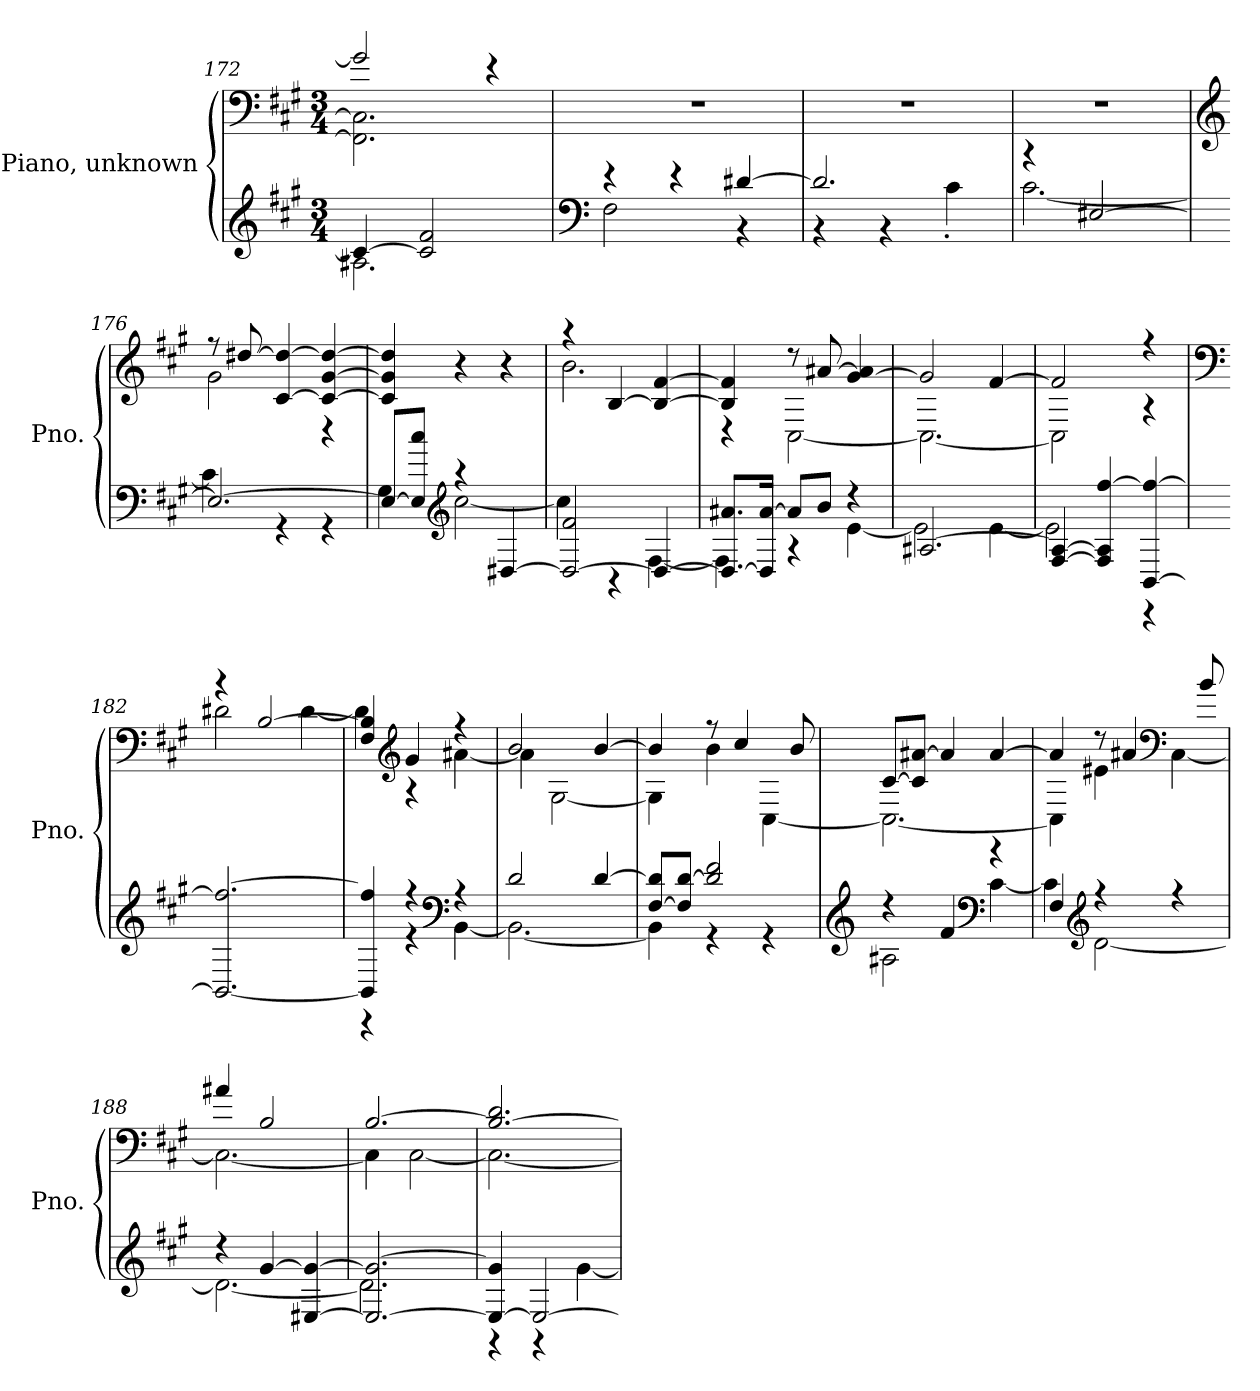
**kern	**kern
*part1	*part1
*staff2	*staff1
*I"Piano, unknown	*
*I'Pno.	*
*clefG2	*clefF4
*k[f#c#g#]	*k[f#c#g#]
*M3/4	*M3/4
=172	=172
*^	*^
4c#/_	2.A#X\	2g#/]	2.FF#\] 2.C#\]
2c#/] 2f#/	.	.	.
.	.	4r	.
*	*	*v	*v
!!LO:LB:g=z
=173	=173	=173
*clefF4	*	*
4r	2F#\	2.r
4r	.	.
[4d#X/	4r	.
=174	=174	=174
2.d#/]	4r	2.r
.	4r	.
.	4c#'\	.
=175	=175	=175
4r	[2.c#\	2.r
[2E#X/	.	.
=176	=176	=176
*	*	*clefG2
*	*	*^
2.E#/_	4c#\]	8r	2g#\
.	.	[8dd#X/	.
.	4r	[4c#/ 4dd#/_	.
.	4r	4c#/_ [4g#/ 4dd#/_	4r
*	*	*v	*v
=177	=177	=177
8E#/L_	4G#\	4c#/] 4g#/] 4dd#/]
8E#/] 8cc#/J	.	.
*clefG2	*	*
4r	[2cc#\	4r
[4D#X/	.	4r
=178	=178	=178
*	*	*^
2D#/_ 2f#/	4cc#\]	4r	2.b\
.	4r	[4B/	.
4D#/_	[4F#\	4B/_ [4f#/	.
!!LO:PB:g=z	!!
=179	=179	=179	=179
8.D#/_ 8.a#X/L	4F#\]	4B/] 4f#/]	4r
16D#/] [16a#/Jk	.	.	.
8a#/L]	4r	8r	[2C#\
8b/J	.	[8a#X/	.
4r	[4e\	[4g#/ 4a#/]	.
=180	=180	=180	=180
[2.A#X/	2e\]	2g#/]	2.C#\_
.	[4e\	[4f#/	.
=181	=181	=181	=181
[4F#/ 4A#/_	2e\]	2f#/]	2C#\]
4F#/] 4A#/] [4ff#/	.	.	.
[4BB/ 4ff#/_	4r	4r	4r
*v	*v	*	*
=182	=182	=182
*	*clefF4	*
2.BB/_ 2.ff#/_	4r	2d#X\
.	[2B/	.
.	.	[4d#\
=183	=183	=183
*^	*	*
4BB/] 4ff#/]	4r	4F#/ 4B/]	4d#\]
*	*	*clefG2	*
4r	4r	4g#/	4r
*clefF4	*	*	*
4r	[4BB\	4r	[4a#X\
=184	=184	=184	=184
2d/	2.BB\_	2b/	4a#\]
.	.	.	[2G#\
[4d/	.	[4b/	.
!!LO:LB:g=z	!!
=185	=185	=185	=185
[8F#/ 8d/]L	4BB\]	4b/]	4G#\]
8F#/] [8d/J	.	.	.
2d/] 2f#/	4r	8r	4b\
.	.	4cc#/	.
.	4r	.	[4C#\
.	.	8b/	.
=186	=186	=186	=186
*clefG2	*	*	*
4r	2A#X\	[8c#/L	2.C#\_
.	.	8c#/] [8a#X/J	.
4f#/	.	4a#/]	.
*clefF4	*	*	*
4r	[4c#\	[4a#/	.
=187	=187	=187	=187
4F#/	4c#\]	4a#/]	4C#\]
*clefG2	*	*	*
4r	[2d\	8r	4e#X\
.	.	4a#X/	.
*	*	*clefF4	*
4r	.	.	[4C#\
.	.	8b/	.
=188	=188	=188	=188
4r	2.d\_	4a#X/	2.C#\_
[4g#/	.	2B/	.
[4E#X/ 4g#/_	.	.	.
=189	=189	=189	=189
2.E#/_ 2.g#/_	2.d\]	[2.B/	4C#\]
.	.	.	[2C#\
!!LO:LB:g=z	!!
=190	=190	=190	=190
4E#/_ 4g#/]	4r	2.B/_ 2.d/	2.C#\_
2E#/_	4r	.	.
.	[4g#\	.	.
*v	*v	*	*
*	*v	*v
=	=
*-	*-
